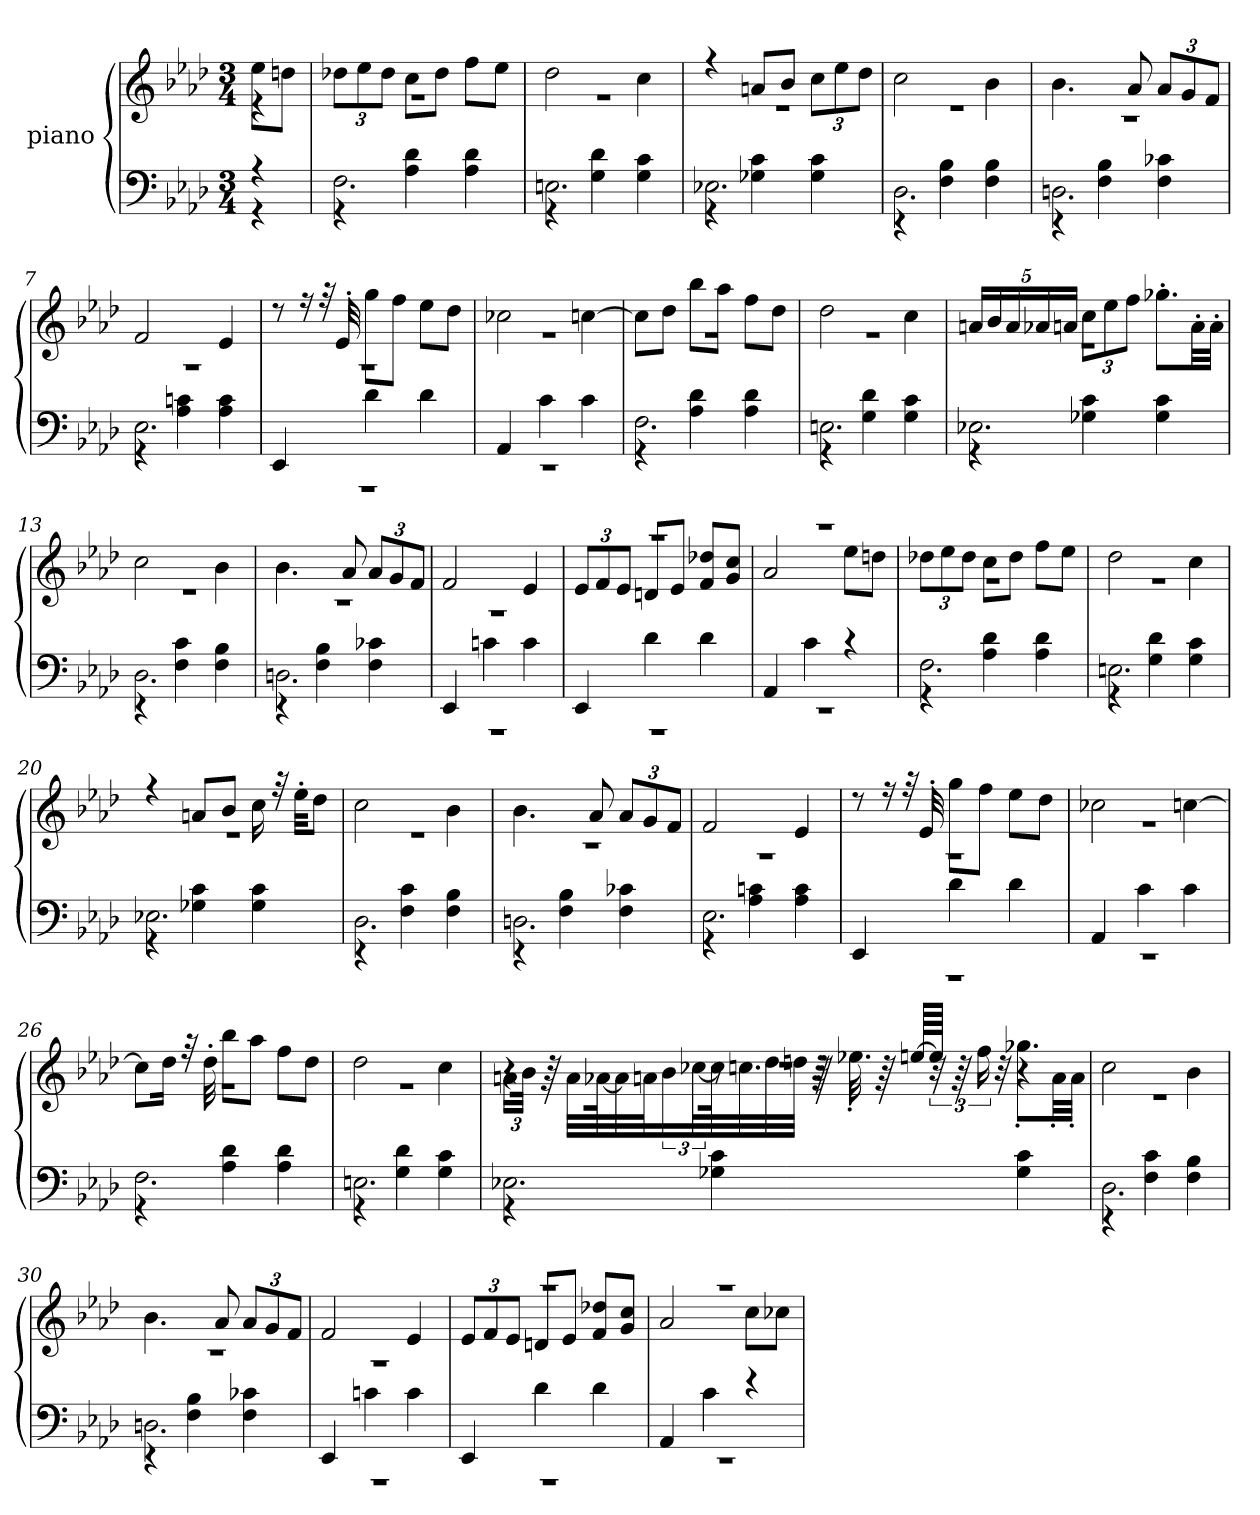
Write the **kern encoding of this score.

**kern	**kern
*part2	*part1
*staff2	*staff1
*I"piano	*I"piano
*clefF4	*clefG2
*k[b-e-a-d-]	*k[b-e-a-d-]
*M3/4	*M3/4
=1	=1
*^	*^
4r	4r	8ee-\L	4r
.	.	8ddn\J	.
=2	=2	=2	=2
2.F\	4r	12dd-X\L	2.r
.	.	12ee-\	.
.	.	12dd-\J	.
.	4A-\ 4d-\	8cc\L	.
.	.	8dd-\J	.
.	4A-\ 4d-\	8ff\L	.
.	.	8ee-\J	.
=3	=3	=3	=3
2.En\	4r	2dd-\	2.r
.	4G\ 4d-\	.	.
.	4G\ 4c\	4cc\	.
=4	=4	=4	=4
2.E-X\	4r	4r	2.r
.	4G-X\ 4c\	8an/L	.
.	.	8b-/J	.
.	4G-\ 4c\	12cc\L	.
.	.	12ee-\	.
.	.	12dd-\J	.
=5	=5	=5	=5
2.D-\	4r	2cc\	2.r
.	4F\ 4B-\	.	.
.	4F\ 4B-\	4b-\	.
=6	=6	=6	=6
2.Dn\	4r	4.b-\	2.r
.	4F\ 4B-\	.	.
.	.	8a-/	.
.	4F\ 4c-X\	12a-/L	.
.	.	12g/	.
.	.	12f/J	.
=7	=7	=7	=7
2.E-\	4r	2f/	2.r
.	4A-\ 4cn\	.	.
.	4A-\ 4c\	4e-/	.
=8	=8	=8	=8
4EE-/	2.r	8r	2.r
.	.	16r	.
.	.	32r	.
.	.	32e-'>/	.
4d-\	.	8gg\L	.
.	.	8ff\J	.
4d-\	.	8ee-\L	.
.	.	8dd-\J	.
=9	=9	=9	=9
4AA-/	2.r	2cc-X\	2.r
4c\	.	.	.
4c\	.	[4ccn\	.
=10	=10	=10	=10
2.F\	4r	8cc\L]	2.r
.	.	8dd-\J	.
.	4A-\ 4d-\	8bb-\L	.
.	.	8aa-\J	.
.	4A-\ 4d-\	8ff\L	.
.	.	8dd-\J	.
=11	=11	=11	=11
2.En\	4r	2dd-\	2.r
.	4G\ 4d-\	.	.
.	4G\ 4c\	4cc\	.
=12	=12	=12	=12
2.E-X\	4r	20an/LL	2.r
.	.	20b-/	.
.	.	20a/	.
.	.	20a-X/	.
.	.	20an/JJ	.
.	4G-X\ 4c\	12cc\L	.
.	.	12ee-\	.
.	.	12ff\J	.
.	4G-\ 4c\	8.gg-X'>\L	.
.	.	32a'>\LL	.
.	.	32a'>\JJJ	.
=13	=13	=13	=13
2.D-\	4r	2cc\	2.r
.	4F\ 4c\	.	.
.	4F\ 4B-\	4b-\	.
=14	=14	=14	=14
2.Dn\	4r	4.b-\	2.r
.	4F\ 4B-\	.	.
.	.	8a-/	.
.	4F\ 4c-X\	12a-/L	.
.	.	12g/	.
.	.	12f/J	.
=15	=15	=15	=15
4EE-/	2.r	2f/	2.r
4cn\	.	.	.
4c\	.	4e-/	.
=16	=16	=16	=16
4EE-/	2.r	2.r	12e-/L
.	.	.	12f/
.	.	.	12e-/J
4d-\	.	.	8dn/L
.	.	.	8e-/J
4d-\	.	.	8f/ 8dd-X/L
.	.	.	8g/ 8cc/J
=17	=17	=17	=17
4AA-/	2.r	2.r	2a-/
4c\	.	.	.
4r	.	.	8ee-\L
.	.	.	8ddn\J
=18	=18	=18	=18
2.F\	4r	12dd-X\L	2.r
.	.	12ee-\	.
.	.	12dd-\J	.
.	4A-\ 4d-\	8cc\L	.
.	.	8dd-\J	.
.	4A-\ 4d-\	8ff\L	.
.	.	8ee-\J	.
=19	=19	=19	=19
2.En\	4r	2dd-\	2.r
.	4G\ 4d-\	.	.
.	4G\ 4c\	4cc\	.
=20	=20	=20	=20
2.E-X\	4r	4r	2.r
.	4G-X\ 4c\	8an/L	.
.	.	8b-/J	.
.	4G-\ 4c\	16cc\	.
.	.	32r	.
.	.	32ee-'>\KKL	.
.	.	8dd-\J	.
=21	=21	=21	=21
2.D-\	4r	2cc\	2.r
.	4F\ 4c\	.	.
.	4F\ 4B-\	4b-\	.
=22	=22	=22	=22
2.Dn\	4r	4.b-\	2.r
.	4F\ 4B-\	.	.
.	.	8a-/	.
.	4F\ 4c-X\	12a-/L	.
.	.	12g/	.
.	.	12f/J	.
=23	=23	=23	=23
2.E-\	4r	2f/	2.r
.	4A-\ 4cn\	.	.
.	4A-\ 4c\	4e-/	.
=24	=24	=24	=24
4EE-/	2.r	8r	2.r
.	.	16r	.
.	.	32r	.
.	.	32e-'>/	.
4d-\	.	8gg\L	.
.	.	8ff\J	.
4d-\	.	8ee-\L	.
.	.	8dd-\J	.
=25	=25	=25	=25
4AA-/	2.r	2cc-X\	2.r
4c\	.	.	.
4c\	.	[4ccn\	.
=26	=26	=26	=26
2.F\	4r	8cc\L]	2.r
.	.	16dd-\Jk	.
.	.	32r	.
.	.	32dd-'>\	.
.	4A-\ 4d-\	8bb-\L	.
.	.	8aa-\J	.
.	4A-\ 4d-\	8ff\L	.
.	.	8dd-\J	.
=27	=27	=27	=27
2.En\	4r	2dd-\	2.r
.	4G\ 4d-\	.	.
.	4G\ 4c\	4cc\	.
=28	=28	=28	=28
*	*	*	*^
2.E-X\	4r	4r	24an\LL	2.r
.	.	.	48b-\JJk	.
.	.	.	64r	.
.	.	.	32a\LLL	.
.	.	.	[64a-X\	.
.	.	.	32a-\]	.
.	.	.	32an\J	.
.	.	.	24b-\	.
.	.	.	[48cc-X\L	.
.	4G-X\ 4c\	8r	64cc-\]	.
.	.	.	32.ccn\	.
.	.	.	32dd-\	.
.	.	.	32ddn\JJJ	.
.	.	32r	64r	.
.	.	.	32.ee-X'>\	.
.	.	64r	.	.
.	.	[64een/LLLL	.	.
.	.	64ee/JJJJ]	48r	.
.	.	64r	.	.
.	.	.	24ff\	.
.	.	32r	.	.
.	4G-\ 4c\	4r	8.gg-X'>\L	.
.	.	.	32a'>\LL	.
.	.	.	32a'>\JJJ	.
*	*	*	*v	*v
=29	=29	=29	=29
2.D-\	4r	2cc\	2.r
.	4F\ 4c\	.	.
.	4F\ 4B-\	4b-\	.
=30	=30	=30	=30
2.Dn\	4r	4.b-\	2.r
.	4F\ 4B-\	.	.
.	.	8a-/	.
.	4F\ 4c-X\	12a-/L	.
.	.	12g/	.
.	.	12f/J	.
=31	=31	=31	=31
4EE-/	2.r	2f/	2.r
4cn\	.	.	.
4c\	.	4e-/	.
=32	=32	=32	=32
4EE-/	2.r	2.r	12e-/L
.	.	.	12f/
.	.	.	12e-/J
4d-\	.	.	8dn/L
.	.	.	8e-/J
4d-\	.	.	8f/ 8dd-X/L
.	.	.	8g/ 8cc/J
=33	=33	=33	=33
4AA-/	2.r	2.r	2a-/
4c\	.	.	.
4r	.	.	8cc\L
.	.	.	8cc-X\J
*v	*v	*	*
*	*v	*v
=	=
*-	*-
